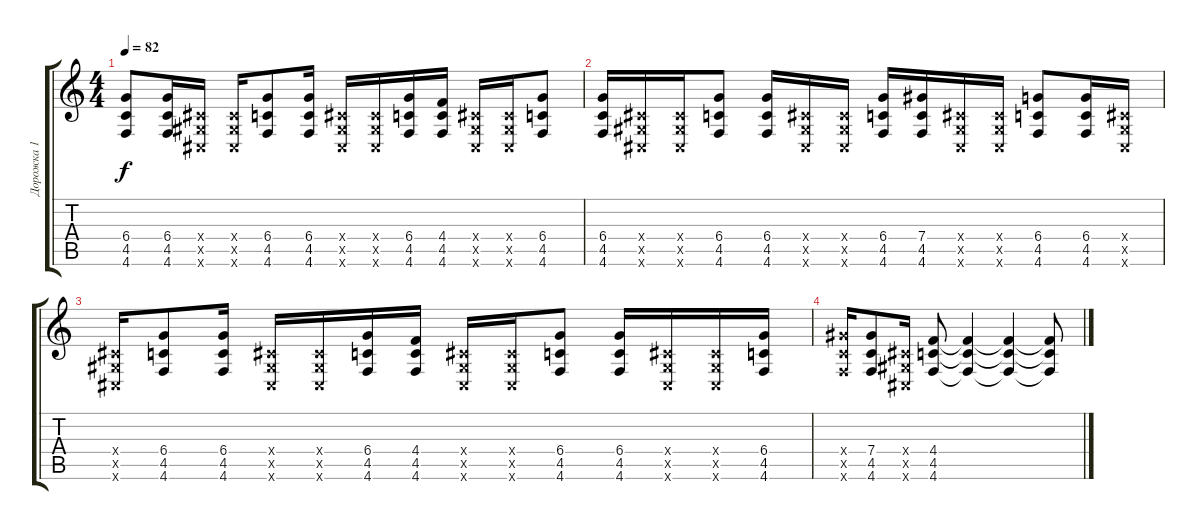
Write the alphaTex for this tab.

\track ("Дорожка 1" "Дорожка 1") {instrument acousticguitarsteel}
\staff {score tabs}
\tuning (Eb4 Bb3 Gb3 Db3 Ab2 Db2) {hide}
\ts (4 4)
\tempo 82
\clef g2
\ks c
(6.4 4.5 4.6).8{dy f} (6.4 4.5 4.6).16 (0.4{x} 0.5{x} 0.6{x}).16 (0.4{x} 0.5{x} 0.6{x}).16 (6.4 4.5 4.6).8 (6.4 4.5 4.6).16 (0.4{x} 0.5{x} 0.6{x}).16 (0.4{x} 0.5{x} 0.6{x}).16 (6.4 4.5 4.6).16 (4.4 4.5 4.6).16 (0.4{x} 0.5{x} 0.6{x}).16 (0.4{x} 0.5{x} 0.6{x}).16 (6.4 4.5 4.6).8 |
(6.4 4.5 4.6).16 (0.4{x} 0.5{x} 0.6{x}).16 (0.4{x} 0.5{x} 0.6{x}).16 (6.4 4.5 4.6).8 (6.4 4.5 4.6).16 (0.4{x} 0.5{x} 0.6{x}).16 (0.4{x} 0.5{x} 0.6{x}).16 (6.4 4.5 4.6).16 (7.4 4.5 4.6).16 (0.4{x} 0.5{x} 0.6{x}).16 (0.4{x} 0.5{x} 0.6{x}).16 (6.4 4.5 4.6).8 (6.4 4.5 4.6).16 (0.4{x} 0.5{x} 0.6{x}).16 |
(0.4{x} 0.5{x} 0.6{x}).16 (6.4 4.5 4.6).8 (6.4 4.5 4.6).16 (0.4{x} 0.5{x} 0.6{x}).16 (0.4{x} 0.5{x} 0.6{x}).16 (6.4 4.5 4.6).16 (4.4 4.5 4.6).16 (0.4{x} 0.5{x} 0.6{x}).16 (0.4{x} 0.5{x} 0.6{x}).16 (6.4 4.5 4.6).8 (6.4 4.5 4.6).16 (0.4{x} 0.5{x} 0.6{x}).16 (0.4{x} 0.5{x} 0.6{x}).16 (6.4 4.5 4.6).16 |
(7.4{x} 4.5{x} 4.6{x}).16 (7.4 4.5 4.6).8 (0.4{x} 0.5{x} 0.6{x}).16 (4.4 4.5 4.6).8 (4.4{t} 4.5{t} 4.6{t}).4 (4.4{t} 4.5{t} 4.6{t}).4 (4.4{t} 4.5{t} 4.6{t}).8
